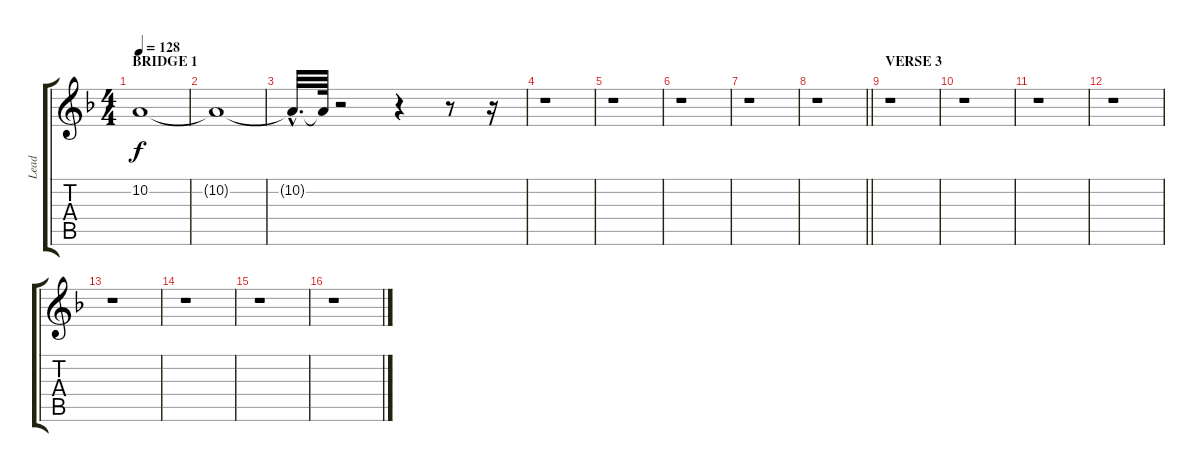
\track ("Lead" "Lead") {instrument lead1square}
\staff {score tabs}
\tuning (E4 B3 G3 D3 A2 E2) {hide}
\ts (4 4)
\section ("" "BRIDGE 1")
\tempo 128
\clef g2
\ks f
10.2{t}.1{dy f} |
10.2{t}.1 |
10.2{hac t}.32{d} 10.2{t}.64 r.2 r.4 r.8 r.16 |
r.1 |
r.1 |
r.1 |
r.1 |
\barLineRight lightlight
r.1 |
\section ("" "VERSE 3")
r.1 |
r.1 |
r.1 |
r.1 |
r.1 |
r.1 |
r.1 |
r.1
